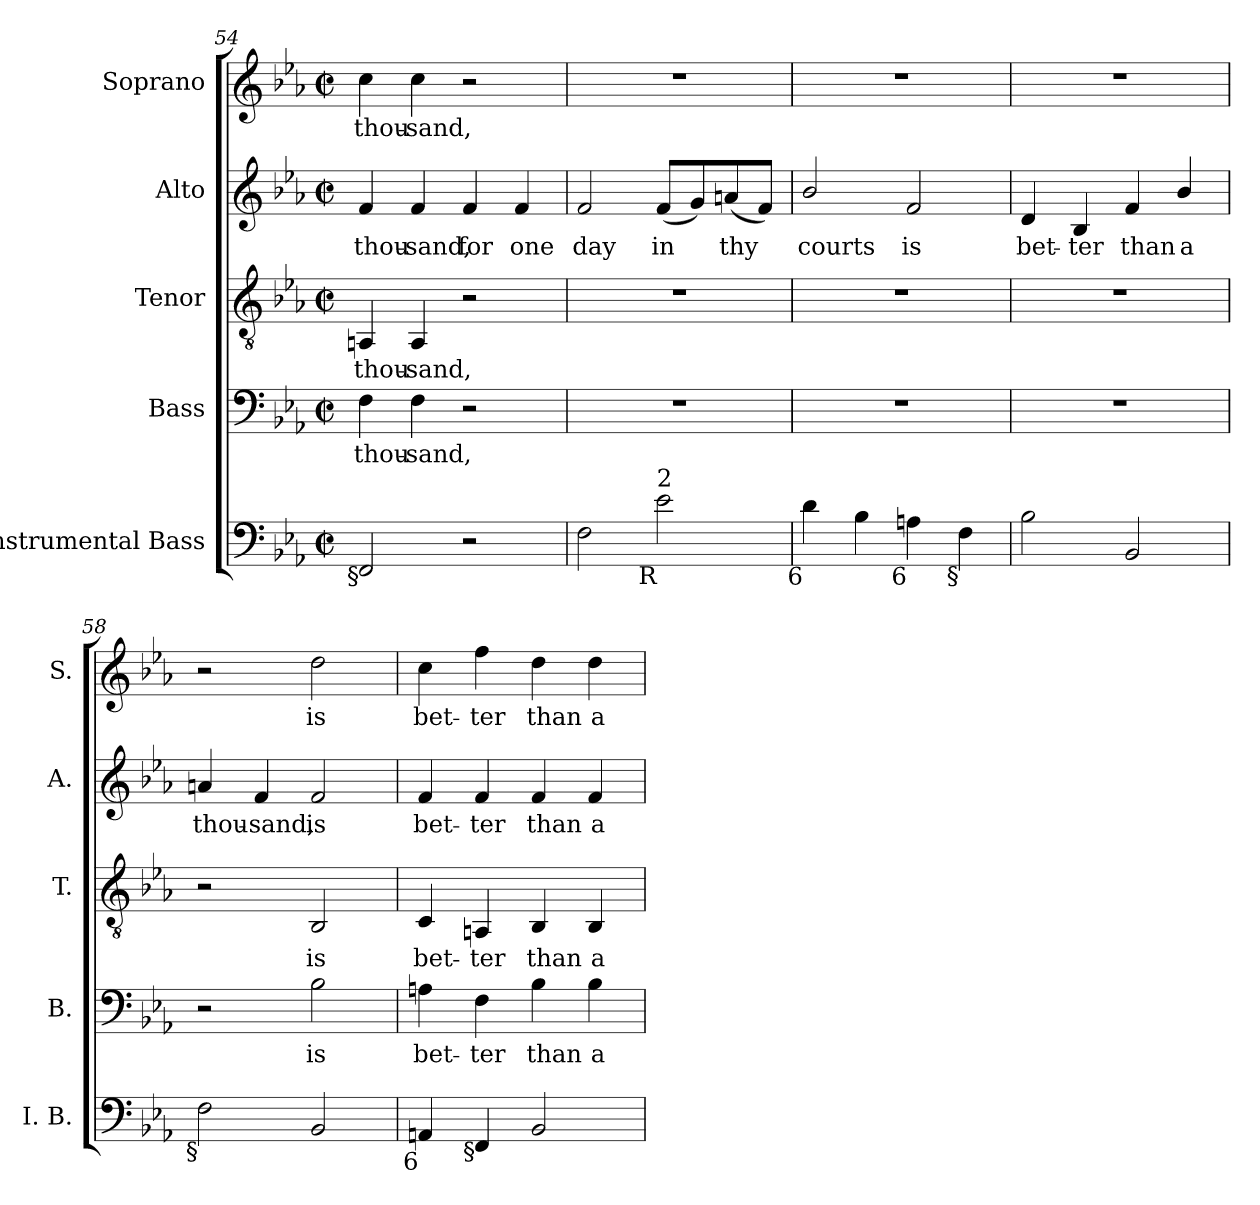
**kern	**kern	**text	**kern	**text	**kern	**text	**kern	**text
*part5	*part4	*part4	*part3	*part3	*part2	*part2	*part1	*part1
*staff5	*staff4	*staff4	*staff3	*staff3	*staff2	*staff2	*staff1	*staff1
*I"Instrumental Bass	*I"Bass	*	*I"Tenor	*	*I"Alto	*	*I"Soprano	*
*I'I. B.	*I'B.	*	*I'T.	*	*I'A.	*	*I'S.	*
*clefF4	*clefF4	*	*clefGv2	*	*clefG2	*	*clefG2	*
*k[b-e-a-]	*k[b-e-a-]	*	*k[b-e-a-]	*	*k[b-e-a-]	*	*k[b-e-a-]	*
*E-:	*E-:	*	*E-:	*	*E-:	*	*E-:	*
*M2/2	*M2/2	*	*M2/2	*	*M2/2	*	*M2/2	*
*met(c|)	*met(c|)	*	*met(c|)	*	*met(c|)	*	*met(c|)	*
=54	=54	=54	=54	=54	=54	=54	=54	=54
!	!	!LO:LY:b:color=#000000	!	!	!	!	!	!
!	!	!	!	!LO:LY:b:color=#000000	!	!	!	!
!	!	!	!	!	!	!LO:LY:b:color=#000000	!	!
!LO:TX:b:rj:t=§	!	!	!	!	!	!	!	!
!	!	!	!	!	!	!	!	!LO:LY:b:color=#000000
2FFi/	4Fi\	thou-	4AAni/	thou-	4fi/	thou-	4cci\	thou-
!	!	!LO:LY:b:color=#000000	!	!	!	!	!	!
!	!	!	!	!LO:LY:b:color=#000000	!	!	!	!
!	!	!	!	!	!	!LO:LY:b:color=#000000	!	!
!	!	!	!	!	!	!	!	!LO:LY:b:color=#000000
.	4Fi\	-sand,	4AAi/	-sand,	4fi/	-sand,	4cci\	-sand,
!	!	!	!	!	!	!LO:LY:b:color=#000000	!	!
2r	2r	.	2r	.	4fi/	for	2r	.
!	!	!	!	!	!	!LO:LY:b:color=#000000	!	!
.	.	.	.	.	4fi/	one	.	.
!!LO:PB:g=z
=55	=55	=55	=55	=55	=55	=55	=55	=55
!	!	!	!	!	!	!LO:LY:b:color=#000000	!	!
2Fi\	1r	.	1r	.	2fi/	day	1r	.
!LO:TX:b:rj:t=R	!	!	!	!	!	!	!	!
!LO:TX:t=2	!	!	!	!	!	!	!	!
!	!	!	!	!	!	!LO:LY:b:color=#000000	!	!
2e-i\	.	.	.	.	(8fi/L	in	.	.
.	.	.	.	.	8gi/)	.	.	.
!	!	!	!	!	!	!LO:LY:b:color=#000000	!	!
.	.	.	.	.	(8ani/	thy	.	.
.	.	.	.	.	8fi/J)	.	.	.
=56	=56	=56	=56	=56	=56	=56	=56	=56
!LO:TX:b:rj:t=6	!	!	!	!	!	!	!	!
!	!	!	!	!	!	!LO:LY:b:color=#000000	!	!
4di\	1r	.	1r	.	2b-i/	courts	1r	.
4B-i\	.	.	.	.	.	.	.	.
!LO:TX:b:rj:t=6	!	!	!	!	!	!	!	!
!	!	!	!	!	!	!LO:LY:b:color=#000000	!	!
4Ani\	.	.	.	.	2fi/	is	.	.
!LO:TX:b:rj:t=§	!	!	!	!	!	!	!	!
4Fi\	.	.	.	.	.	.	.	.
=57	=57	=57	=57	=57	=57	=57	=57	=57
!	!	!	!	!	!	!LO:LY:b:color=#000000	!	!
2B-i\	1r	.	1r	.	4di/	bet-	1r	.
!	!	!	!	!	!	!LO:LY:b:color=#000000	!	!
.	.	.	.	.	4B-i/	-ter	.	.
!	!	!	!	!	!	!LO:LY:b:color=#000000	!	!
2BB-i/	.	.	.	.	4fi/	than	.	.
!	!	!	!	!	!	!LO:LY:b:color=#000000	!	!
.	.	.	.	.	4b-i/	a	.	.
=58	=58	=58	=58	=58	=58	=58	=58	=58
!LO:TX:b:rj:t=§	!	!	!	!	!	!	!	!
!	!	!	!	!	!	!LO:LY:b:color=#000000	!	!
2Fi\	2r	.	2r	.	4ani/	thou-	2r	.
!	!	!	!	!	!	!LO:LY:b:color=#000000	!	!
.	.	.	.	.	4fi/	-sand,	.	.
!	!	!LO:LY:b:color=#000000	!	!	!	!	!	!
!	!	!	!	!LO:LY:b:color=#000000	!	!	!	!
!	!	!	!	!	!	!LO:LY:b:color=#000000	!	!
!	!	!	!	!	!	!	!	!LO:LY:b:color=#000000
2BB-i/	2B-i\	is	2BB-i/	is	2fi/	is	2ddi\	is
=59	=59	=59	=59	=59	=59	=59	=59	=59
!	!	!LO:LY:b:color=#000000	!	!	!	!	!	!
!	!	!	!	!LO:LY:b:color=#000000	!	!	!	!
!	!	!	!	!	!	!LO:LY:b:color=#000000	!	!
!LO:TX:b:rj:t=6	!	!	!	!	!	!	!	!
!	!	!	!	!	!	!	!	!LO:LY:b:color=#000000
4AAni/	4Ani\	bet-	4Ci/	bet-	4fi/	bet-	4cci\	bet-
!	!	!LO:LY:b:color=#000000	!	!	!	!	!	!
!	!	!	!	!LO:LY:b:color=#000000	!	!	!	!
!	!	!	!	!	!	!LO:LY:b:color=#000000	!	!
!LO:TX:b:rj:t=§	!	!	!	!	!	!	!	!
!	!	!	!	!	!	!	!	!LO:LY:b:color=#000000
4FFi/	4Fi\	-ter	4AAni/	-ter	4fi/	-ter	4ffi\	-ter
!	!	!LO:LY:b:color=#000000	!	!	!	!	!	!
!	!	!	!	!LO:LY:b:color=#000000	!	!	!	!
!	!	!	!	!	!	!LO:LY:b:color=#000000	!	!
!	!	!	!	!	!	!	!	!LO:LY:b:color=#000000
2BB-i/	4B-i\	than	4BB-i/	than	4fi/	than	4ddi\	than
!	!	!LO:LY:b:color=#000000	!	!	!	!	!	!
!	!	!	!	!LO:LY:b:color=#000000	!	!	!	!
!	!	!	!	!	!	!LO:LY:b:color=#000000	!	!
!	!	!	!	!	!	!	!	!LO:LY:b:color=#000000
.	4B-i\	a	4BB-i/	a	4fi/	a	4ddi\	a
=	=	=	=	=	=	=	=	=
*-	*-	*-	*-	*-	*-	*-	*-	*-
